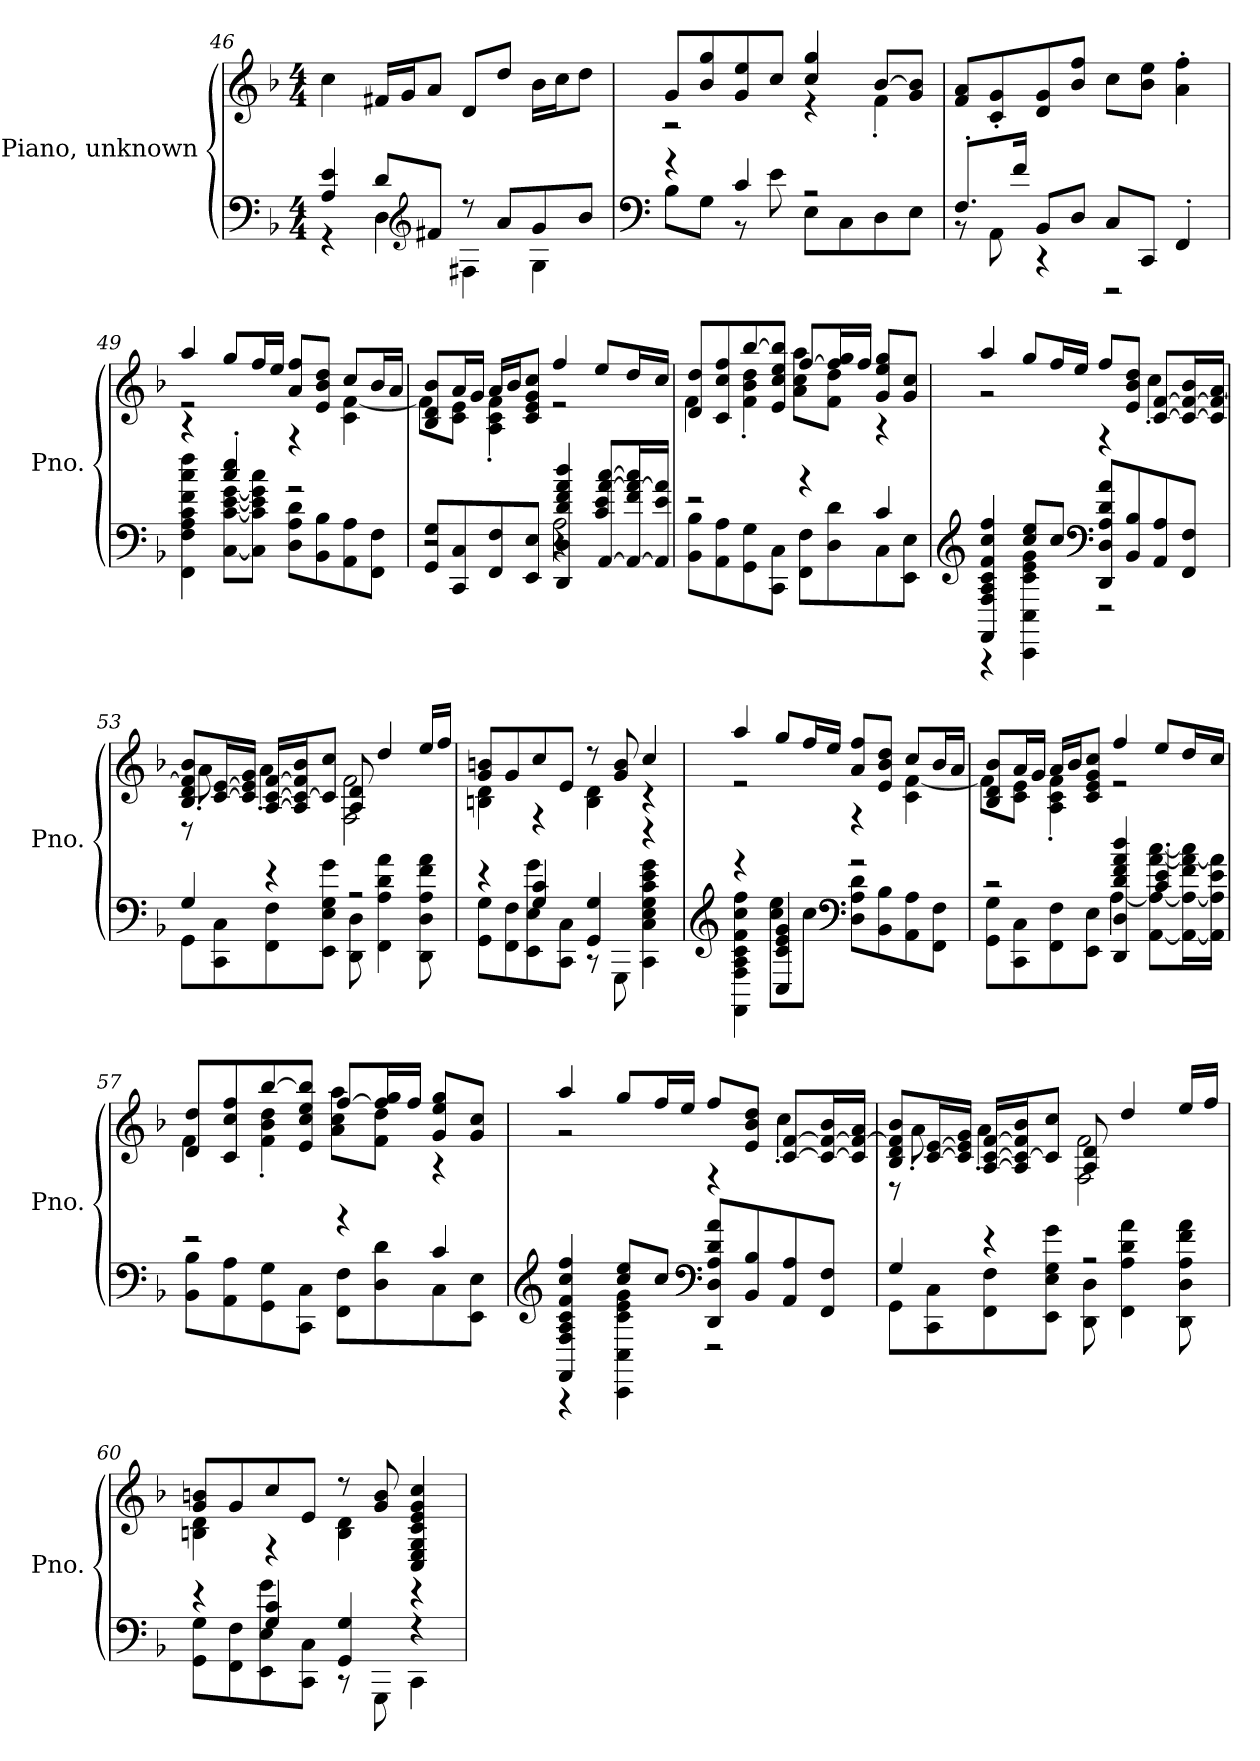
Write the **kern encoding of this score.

**kern	**kern
*part1	*part1
*staff2	*staff1
*I"Piano, unknown	*
*I'Pno.	*
!!LO:LB:g=z
*clefF4	*clefG2
*k[b-]	*k[b-]
*M4/4	*M4/4
=46	=46
*^	*
4A/ 4e/	4r	4cc\
8d/L	4D\	16f#X/LL
.	.	16g/J
*clefG2	*	*
8f#X/J	.	8a/J
8r	4F#X\	8d/L
8a/L	.	8dd/J
8g/	4G\	16b-\LL
.	.	16cc\J
8b-/J	.	8dd\J
=47	=47	=47
*clefF4	*	*
*	*	*^
4r	8B-\L	8g/L	2r
.	8G\J	8b-/ 8gg/	.
4c/	8r	8g/ 8ee/	.
.	8e\	8cc/J	.
2r	8E\L	4cc/ 4gg/	4r
.	8C\	.	.
.	8D\	[8b-/L	4f'\
.	8E\J	8g/ 8b-/]J	.
*	*	*v	*v
=48	=48	=48
8.F'/L	8r	8f/ 8a/L
.	8AA\	8c/' 8g/'
16f/Jk	.	.
8BB-/L	4r	8d/ 8g/
8D/J	.	8b-/ 8ff/J
8C/L	2r	8cc\L
8CC/J	.	8b-\ 8ee\J
4FF'/	.	4a\' 4ff\'
=49	=49	=49
*	*	*^
4r	4FF\ 4F\ 4A\ 4c\ 4f\ 4cc\ 4ff\	4aa/	2r
4cc/' 4ee/'	[8C\ [8c\ [8e\ [8g\L	8gg/L	.
.	8C\] 8c\] 8e\] 8g\] 8cc\J	16ff/L	.
.	.	16ee/JJ	.
2r	8D\ 8A\ 8d\L	8a/ 8ff/L	4r
.	8BB-\ 8B-\	8e/ 8b-/ 8dd/J	.
.	8AA\ 8A\	8cc/L	4c\ [4f\
.	8FF\ 8F\J	16b-/L	.
.	.	16a/JJ	.
!!LO:PB:g=z	!!
=50	=50	=50	=50
*	*^	*	*
2r	2r	8GG/ 8G/L	8B-/ 8d/ 8b-/L	8f\L]
.	.	8CC/ 8C/	16a/L	8c\ 8e\J
.	.	.	16g/JJ	.
.	.	8FF/ 8F/	16a/LL	4A\' 4c\' 4f\'
.	.	.	16b-/J	.
.	.	8EE/ 8E/J	8c/ 8e/ 8g/ 8cc/J	.
4r	2A\	4DD/ 4D/ 4d/ 4f/ 4a/ 4dd/	4ff/	2r
4c/' 4e/'	.	[8AA/ [8a/ [8cc/L	8ee/L	.
.	.	16AA/_ 16f/ 16a/_ 16cc/]L	16dd/L	.
.	.	16AA/] 16e/ 16a/]JJ	16cc/JJ	.
*	*v	*v	*	*
=51	=51	=51	=51
2r	8BB-\ 8B-\L	8d/ 8dd/L	4f\
.	8AA\ 8A\	8c/ 8cc/ 8ff/	.
.	8GG\ 8G\	[8bb-/	4f\' 4b-\' 4dd\'
.	8CC\ 8C\J	8e/ 8cc/ 8ee/ 8bb-/]J	.
4r	8FF\ 8F\L	[8ff/L	8a\ 8cc\ 8aa\L
.	8D\ 8d\	16ff/] 16gg/L	8f\ 8dd\J
.	.	16ff/JJ	.
4c/	8C\	8g/ 8ee/ 8gg/L	4r
.	8EE\ 8E\J	8g/ 8cc/J	.
=52	=52	=52	=52
*clefG2	*	*	*
4FF/ 4F/ 4A/ 4c/ 4f/ 4cc/ 4ff/	4r	4aa/	2r
8cc/ 8ee/L	4CC\ 4C\ 4c\ 4e\ 4g\	8gg/L	.
8cc/J	.	16ff/L	.
.	.	16ee/JJ	.
*clefF4	*	*	*
8DD/ 8D/ 8A/ 8d/ 8a/L	2r	8ff/L	4r
8BB-/ 8B-/	.	8e/ 8b-/ 8dd/J	.
8AA/ 8A/	.	[8c/ [8f/L	4cc'\
8FF/ 8F/J	.	16c/_ 16f/_ 16b-/L	.
.	.	16c/] 16f/_ 16a/JJ	.
!!LO:LB:g=z	!!
=53	=53	=53	=53
4G/	8GG\L	8B-/ 8d/ 8f/] 8b-/L	8r
.	8CC\ 8C\	[16c/ [16e/L	8a'\
.	.	16c/] 16e/] 16g/JJ	.
4r	8FF\ 8F\	[16A/ [16c/ [16f/LL	4a'\
.	.	16A/] 16c/_ 16f/] 16b-/J	.
.	8EE\ 8E\ 8G\ 8g\J	8c/] 8cc/J	.
2r	8DD\ 8D\	8A/ 8d/	2F\ 2f\
.	4FF\ 4A\ 4d\ 4a\	4dd/	.
.	8DD\ 8D\ 8A\ 8f\ 8a\	16ee/LL	.
.	.	16ff/JJ	.
=54	=54	=54	=54
4r	8GG\ 8G\L	8g/ 8bn/L	4Bn\ 4d\
.	8FF\ 8F\	8g/	.
4G/ 4c/	8EE\ 8E\ 8g\	8cc/	4r
.	8CC\ 8C\J	8e/J	.
4GG/ 4G/	8r	8r	4B\ 4d\
.	8GGG\	8g/ 8b/	.
4r	4CC\ 4C\ 4E\ 4G\ 4c\ 4e\ 4g\	4cc/	4r
=55	=55	=55	=55
*clefG2	*	*	*
4r	4FF\ 4F\ 4A\ 4c\ 4f\ 4cc\ 4ff\	4aa/	2r
4C/ 4c/ 4e/ 4g/	8cc\ 8ee\L	8gg/L	.
.	8cc\J	16ff/L	.
.	.	16ee/JJ	.
*clefF4	*	*	*
2r	8D\ 8A\ 8d\L	8a/ 8ff/L	4r
.	8BB-\ 8B-\	8e/ 8b-/ 8dd/J	.
.	8AA\ 8A\	8cc/L	4c\ [4f\
.	8FF\ 8F\J	16b-/L	.
.	.	16a/JJ	.
!!LO:LB:g=z	!!
=56	=56	=56	=56
2r	8GG\ 8G\L	8B-/ 8d/ 8b-/L	8f\L]
.	8CC\ 8C\	16a/L	8c\ 8e\J
.	.	16g/JJ	.
.	8FF\ 8F\	16a/LL	4A\' 4c\' 4f\'
.	.	16b-/J	.
.	8EE\ 8E\J	8c/ 8e/ 8g/ 8cc/J	.
4DD/ 4D/ 4d/ 4f/ 4a/ 4dd/	[4A\	4ff/	2r
4c/' 4e/'	[8AA\ 8A\_ [8a\ [8cc\L	8ee/L	.
.	16AA\_ 16A\_ 16f\ 16a\_ 16cc\]L	16dd/L	.
.	16AA\] 16A\] 16e\ 16a\]JJ	16cc/JJ	.
=57	=57	=57	=57
2r	8BB-\ 8B-\L	8d/ 8dd/L	4f\
.	8AA\ 8A\	8c/ 8cc/ 8ff/	.
.	8GG\ 8G\	[8bb-/	4f\' 4b-\' 4dd\'
.	8CC\ 8C\J	8e/ 8cc/ 8ee/ 8bb-/]J	.
4r	8FF\ 8F\L	[8ff/L	8a\ 8cc\ 8aa\L
.	8D\ 8d\	16ff/] 16gg/L	8f\ 8dd\J
.	.	16ff/JJ	.
4c/	8C\	8g/ 8ee/ 8gg/L	4r
.	8EE\ 8E\J	8g/ 8cc/J	.
=58	=58	=58	=58
*clefG2	*	*	*
4FF/ 4F/ 4A/ 4c/ 4f/ 4cc/ 4ff/	4r	4aa/	2r
8cc/ 8ee/L	4CC\ 4C\ 4c\ 4e\ 4g\	8gg/L	.
8cc/J	.	16ff/L	.
.	.	16ee/JJ	.
*clefF4	*	*	*
8DD/ 8D/ 8A/ 8d/ 8a/L	2r	8ff/L	4r
8BB-/ 8B-/	.	8e/ 8b-/ 8dd/J	.
8AA/ 8A/	.	[8c/ [8f/L	4cc'\
8FF/ 8F/J	.	16c/_ 16f/_ 16b-/L	.
.	.	16c/] 16f/_ 16a/JJ	.
!!LO:LB:g=z	!!
=59	=59	=59	=59
4G/	8GG\L	8B-/ 8d/ 8f/] 8b-/L	8r
.	8CC\ 8C\	[16c/ [16e/L	8a'\
.	.	16c/] 16e/] 16g/JJ	.
4r	8FF\ 8F\	[16A/ [16c/ [16f/LL	4a'\
.	.	16A/] 16c/_ 16f/] 16b-/J	.
.	8EE\ 8E\ 8G\ 8g\J	8c/] 8cc/J	.
2r	8DD\ 8D\	8A/ 8d/	2F\ 2f\
.	4FF\ 4A\ 4d\ 4a\	4dd/	.
.	8DD\ 8D\ 8A\ 8f\ 8a\	16ee/LL	.
.	.	16ff/JJ	.
=60	=60	=60	=60
4r	8GG\ 8G\L	8g/ 8bn/L	4Bn\ 4d\
.	8FF\ 8F\	8g/	.
4G/ 4c/	8EE\ 8E\ 8g\	8cc/	4r
.	8CC\ 8C\J	8e/J	.
4GG/ 4G/	8r	8r	4B\ 4d\
.	8GGG\	8g/ 8b/	.
4r	4CC\	4C/ 4E/ 4G/ 4c/ 4e/ 4g/ 4cc/	4r
*v	*v	*	*
*	*v	*v
=	=
*-	*-
